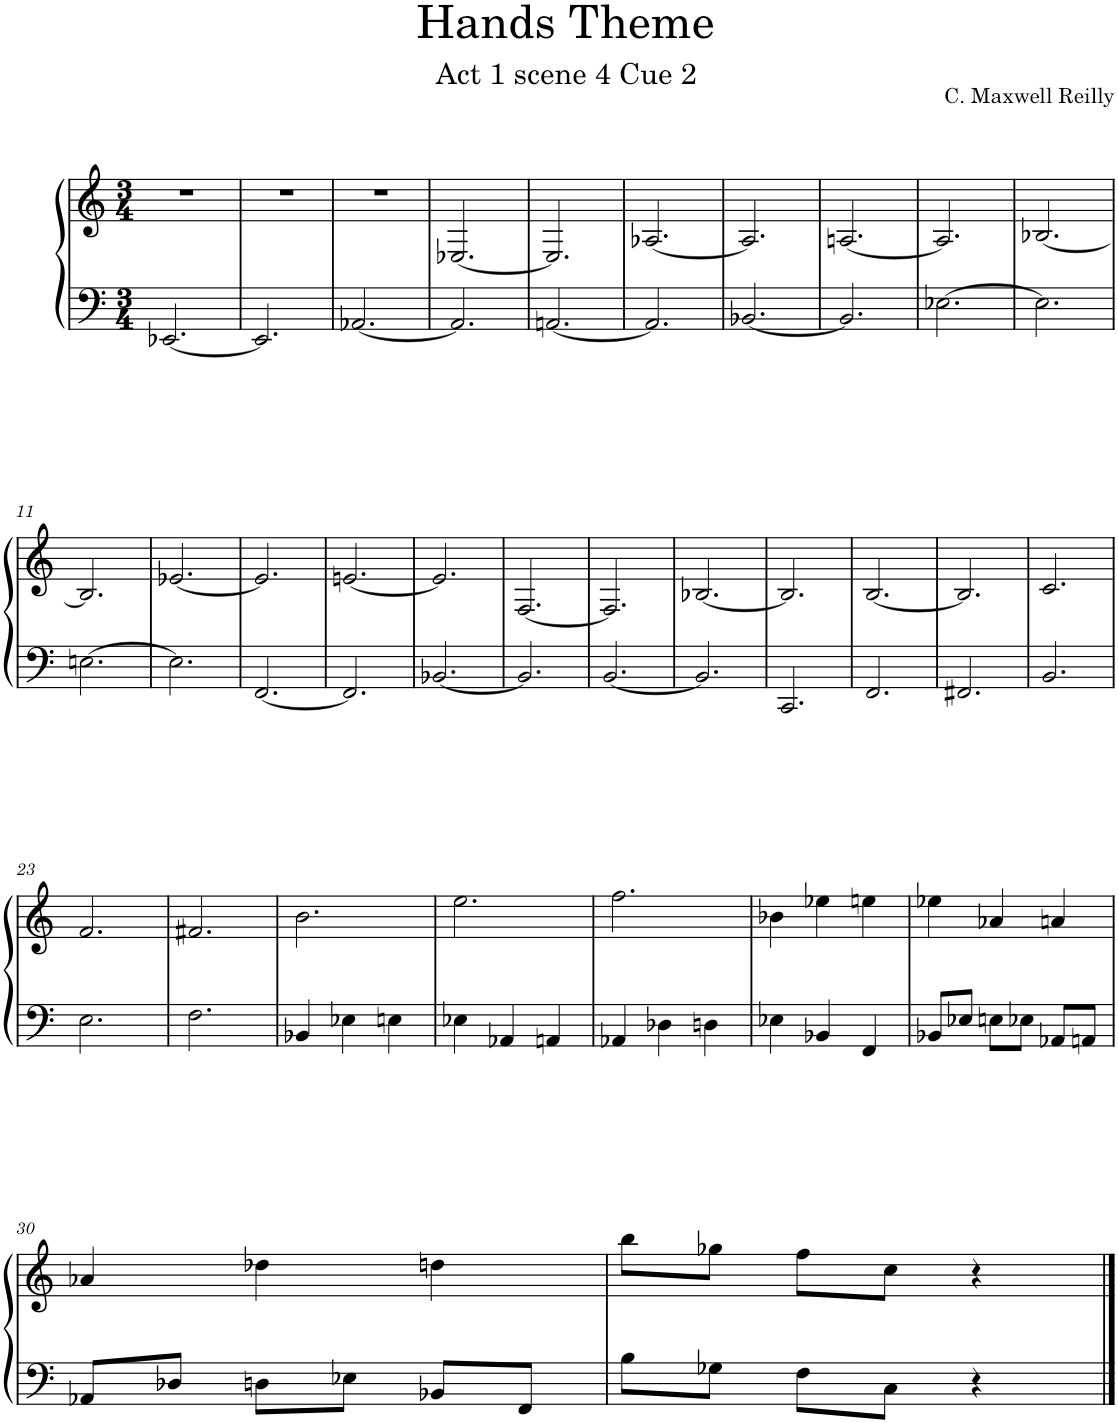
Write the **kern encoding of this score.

**kern	**kern
*part1	*part1
*staff2	*staff1
*I"Piano	*
*I'Pno.	*
*clefF4	*clefG2
*k[]	*k[]
*M3/4	*M3/4
=1	=1
[2.EE-X/	2.r
=2	=2
2.EE-/]	2.r
=3	=3
[2.AA-X/	2.r
=4	=4
2.AA-/]	[2.E-X/
=5	=5
[2.AAn/	2.E-/]
=6	=6
2.AA/]	[2.A-X/
=7	=7
[2.BB-X/	2.A-/]
=8	=8
2.BB-/]	[2.An/
=9	=9
[2.E-X\	2.A/]
=10	=10
2.E-\]	[2.B-X/
!!LO:LB:g=z
=11	=11
[2.En\	2.B-/]
=12	=12
2.E\]	[2.e-X/
=13	=13
[2.FF/	2.e-/]
=14	=14
2.FF/]	[2.en/
=15	=15
[2.BB-X/	2.e/]
=16	=16
2.BB-/]	[2.F/
=17	=17
[2.BB/	2.F/]
=18	=18
2.BB/]	[2.B-X/
=19	=19
2.CC/	2.B-/]
=20	=20
2.FF/	[2.B/
=21	=21
2.FF#X/	2.B/]
=22	=22
2.BB/	2.c/
!!LO:LB:g=z
=23	=23
2.E\	2.f/
=24	=24
2.F\	2.f#X/
=25	=25
4BB-X/	2.b\
4E-X\	.
4En\	.
=26	=26
4E-X\	2.ee\
4AA-X/	.
4AAn/	.
=27	=27
4AA-X/	2.ff\
4D-X\	.
4Dn\	.
=28	=28
4E-X\	4b-X\
4BB-X/	4ee-X\
4FF/	4een\
=29	=29
8BB-X/L	4ee-X\
8E-X/J	.
8En\L	4a-X/
8E-X\J	.
8AA-X/L	4an/
8AAn/J	.
!!LO:LB:g=z
=30	=30
8AA-X/L	4a-X/
8D-X/J	.
8Dn\L	4dd-X\
8E-X\J	.
8BB-X/L	4ddn\
8FF/J	.
=31	=31
8B\L	8bb\L
8G-X\J	8gg-X\J
8F\L	8ff\L
8C\J	8cc\J
4r	4r
==	==
*-	*-
